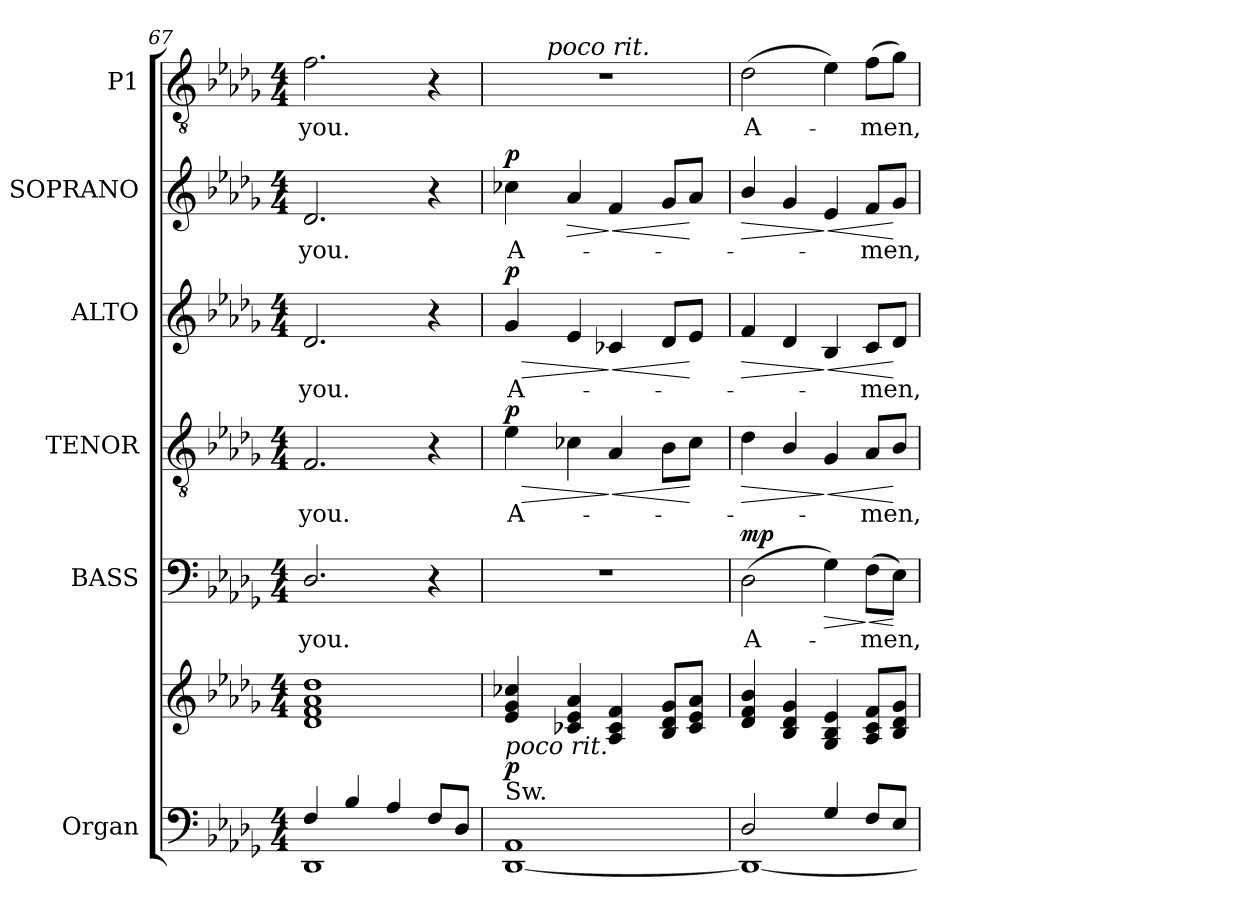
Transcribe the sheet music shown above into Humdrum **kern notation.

**kern	**kern	**dynam	**kern	**text	**dynam	**kern	**text	**dynam	**kern	**text	**dynam	**kern	**text	**dynam	**kern	**text
*part6	*part6	*part6	*part5	*part5	*part5	*part4	*part4	*part4	*part3	*part3	*part3	*part2	*part2	*part2	*part1	*part1
*staff7	*staff6	*staff6/7	*staff5	*staff5	*staff5	*staff4	*staff4	*staff4	*staff3	*staff3	*staff3	*staff2	*staff2	*staff2	*staff1	*staff1
*I"Organ	*	*	*I"BASS	*	*	*I"TENOR	*	*	*I"ALTO	*	*	*I"SOPRANO	*	*	*I"P1	*
*I'Org.	*	*	*I'B.	*	*	*I'T.	*	*	*I'A.	*	*	*I'S.	*	*	*	*
*clefF4	*clefG2	*	*clefF4	*	*	*clefGv2	*	*	*clefG2	*	*	*clefG2	*	*	*clefGv2	*
*	*	*	*	*	*	*ITrd7c12	*	*	*	*	*	*	*	*	*ITrd7c12	*
*k[b-e-a-d-g-]	*k[b-e-a-d-g-]	*	*k[b-e-a-d-g-]	*	*	*k[b-e-a-d-g-]	*	*	*k[b-e-a-d-g-]	*	*	*k[b-e-a-d-g-]	*	*	*k[b-e-a-d-g-]	*
*D-:	*D-:	*	*D-:	*	*	*D-:	*	*	*D-:	*	*	*D-:	*	*	*D-:	*
*M4/4	*M4/4	*	*M4/4	*	*	*M4/4	*	*	*M4/4	*	*	*M4/4	*	*	*M4/4	*
=67	=67	=67	=67	=67	=67	=67	=67	=67	=67	=67	=67	=67	=67	=67	=67	=67
*^	*	*	*	*	*	*	*	*	*	*	*	*	*	*	*	*
!	!	!	!	!	!LO:LY:b:color=#000000	!	!	!	!	!	!	!	!	!	!	!	!
!	!	!	!	!	!	!	!	!LO:LY:b:color=#000000	!	!	!	!	!	!	!	!	!
!	!	!	!	!	!	!	!	!	!	!	!LO:LY:b:color=#000000	!	!	!	!	!	!
!	!	!	!	!	!	!	!	!	!	!	!	!	!	!LO:LY:b:color=#000000	!	!	!
!	!	!	!	!	!	!	!	!	!	!	!	!	!	!	!	!	!LO:LY:b:color=#000000
4Fi/	1DD-i	1d-i 1fi 1a-i 1dd-i	.	2.D-i/	you.	.	2.FFi/	you.	.	2.d-i/	you.	.	2.d-i/	you.	.	2.Fi\	you.
4B-i/	.	.	.	.	.	.	.	.	.	.	.	.	.	.	.	.	.
4A-i/	.	.	.	.	.	.	.	.	.	.	.	.	.	.	.	.	.
8Fi/L	.	.	.	4r	.	.	4r	.	.	4r	.	.	4r	.	.	4r	.
8D-i/J	.	.	.	.	.	.	.	.	.	.	.	.	.	.	.	.	.
*v	*v	*	*	*	*	*	*	*	*	*	*	*	*	*	*	*	*
=68	=68	=68	=68	=68	=68	=68	=68	=68	=68	=68	=68	=68	=68	=68	=68	=68
!	!	!	!	!	!	!	!LO:LY:b:color=#000000	!LO:HP:b	!	!	!	!	!	!	!	!
!	!	!	!	!	!	!	!	!	!	!LO:LY:b:color=#000000	!LO:HP:b	!	!	!	!	!
!	!LO:TX:b:i:t=poco rit.	!	!	!	!	!	!	!	!	!	!	!	!	!	!	!
!LO:TX:a:t=Sw.	!	!	!	!	!	!	!	!	!	!	!	!	!	!	!	!
!	!	!	!	!	!	!	!	!	!	!	!	!	!LO:LY:b:color=#000000	!	!	!
*	*	*	*	*	*	*	*	*	*	*	*	*	*	*	*^	*
[1DD-i 1AA-i	4e-i/ 4g-i 4cc-Xi	p	1r	.	.	4E-i\	A-	> p	4g-i/	A-	> p	4cc-Xi\	A-	p	1r	8ryy	.
.	.	.	.	.	.	.	.	.	.	.	.	.	.	.	.	32.ryy	.
!	!	!	!	!	!	!	!	!	!	!	!	!	!	!	!	!LO:TX:a:i:t=poco rit.	!
.	.	.	.	.	.	.	.	.	.	.	.	.	.	.	.	2ryy	.
!	!	!	!	!	!	!	!	!	!	!	!	!	!	!LO:HP:b	!	!	!
.	4c-Xi/ 4e-i 4a-i	.	.	.	.	4C-Xi\	.	.	4e-i/	.	.	4a-i/	.	>	.	.	.
!	!	!	!	!	!	!	!	!LO:HP:n=1:b	!	!	!LO:HP:n=1:b	!	!	!LO:HP:n=1:b	!	!	!
.	4A-i/ 4c-i 4fi	.	.	.	.	4AA-i/	.	] <	4c-Xi/	.	] <	4fi/	.	] <	.	.	.
.	.	.	.	.	.	.	.	.	.	.	.	.	.	.	.	4ryy	.
.	8B-i/ 8d-i 8g-iL	.	.	.	.	8BB-i\L	.	.	8d-i/L	.	.	8g-i/L	.	.	.	.	.
.	8c-i/ 8e-i 8a-iJ	.	.	.	.	8C-i\J	.	[	8e-i/J	.	[	8a-i/J	.	[	.	.	.
.	.	.	.	.	.	.	.	.	.	.	.	.	.	.	.	16ryy	.
.	.	.	.	.	.	.	.	.	.	.	.	.	.	.	.	64ryy	.
*	*	*	*	*	*	*	*	*	*	*	*	*	*	*	*v	*v	*
=69	=69	=69	=69	=69	=69	=69	=69	=69	=69	=69	=69	=69	=69	=69	=69	=69
*^	*	*	*	*	*	*	*	*	*	*	*	*	*	*	*	*
*	*	*	*	*	*	*	*	*	*	*	*	*	*	*	*	*^	*
!	!	!	!	!	!LO:LY:b:color=#000000	!	!	!	!LO:HP:b	!	!	!LO:HP:b	!	!	!LO:HP:b	!	!	!
*	*	*	*	*	*	*	*	*	*	*	*	*	*	*	*	*v	*v	*
*	*	*	*	*	*	*	*	*	*	*	*	*	*	*	*	*^	*
!	!	!	!	!	!	!	!	!	!	!	!	!	!	!	!	!LO:TX:a:i:t=ad lib.	!	!
!	!	!	!	!	!	!	!	!	!	!	!	!	!	!	!	!	!	!LO:LY:b:color=#000000
*	*	*	*	*	*	*	*	*	*	*	*	*	*	*	*	*v	*v	*
2D-i/	1DD-i_	4d-i/ 4fi 4b-i	.	(2D-i\	A-	mp	4D-i\	.	>	4fi/	.	>	4b-i/	.	>	(2D-i\	A-
.	.	4B-i/ 4d-i 4g-i	.	.	.	.	4BB-i/	.	.	4d-i/	.	.	4g-i/	.	.	.	.
!	!	!	!	!	!	!LO:HP:b	!	!	!LO:HP:n=1:b	!	!	!LO:HP:n=1:b	!	!	!LO:HP:n=1:b	!	!
4G-i/	.	4G-i/ 4B-i 4e-i	.	4G-i\)	.	>	4GG-i/	.	] <	4B-i/	.	] <	4e-i/	.	] <	4E-i\)	.
!	!	!	!	!	!LO:LY:b:color=#000000	!LO:HP:n=1:b	!	!	!	!	!	!	!	!	!	!	!
!	!	!	!	!	!	!	!	!LO:LY:b:color=#000000	!	!	!	!	!	!	!	!	!
!	!	!	!	!	!	!	!	!	!	!	!LO:LY:b:color=#000000	!	!	!	!	!	!
!	!	!	!	!	!	!	!	!	!	!	!	!	!	!LO:LY:b:color=#000000	!	!	!
!	!	!	!	!	!	!	!	!	!	!	!	!	!	!	!	!	!LO:LY:b:color=#000000
8Fi/L	.	8A-i/ 8ci 8fiL	.	(8Fi\L	-men,	] <	8AA-i/L	-men,	.	8ci/L	-men,	.	8fi/L	-men,	.	(8Fi\L	-men,
8E-i/J	.	8B-i/ 8d-i 8g-iJ	.	8E-i\J)	.	[	8BB-i/J	.	[	8d-i/J	.	[	8g-i/J	.	[	8G-i\J)	.
*v	*v	*	*	*	*	*	*	*	*	*	*	*	*	*	*	*	*
=	=	=	=	=	=	=	=	=	=	=	=	=	=	=	=	=
*-	*-	*-	*-	*-	*-	*-	*-	*-	*-	*-	*-	*-	*-	*-	*-	*-
